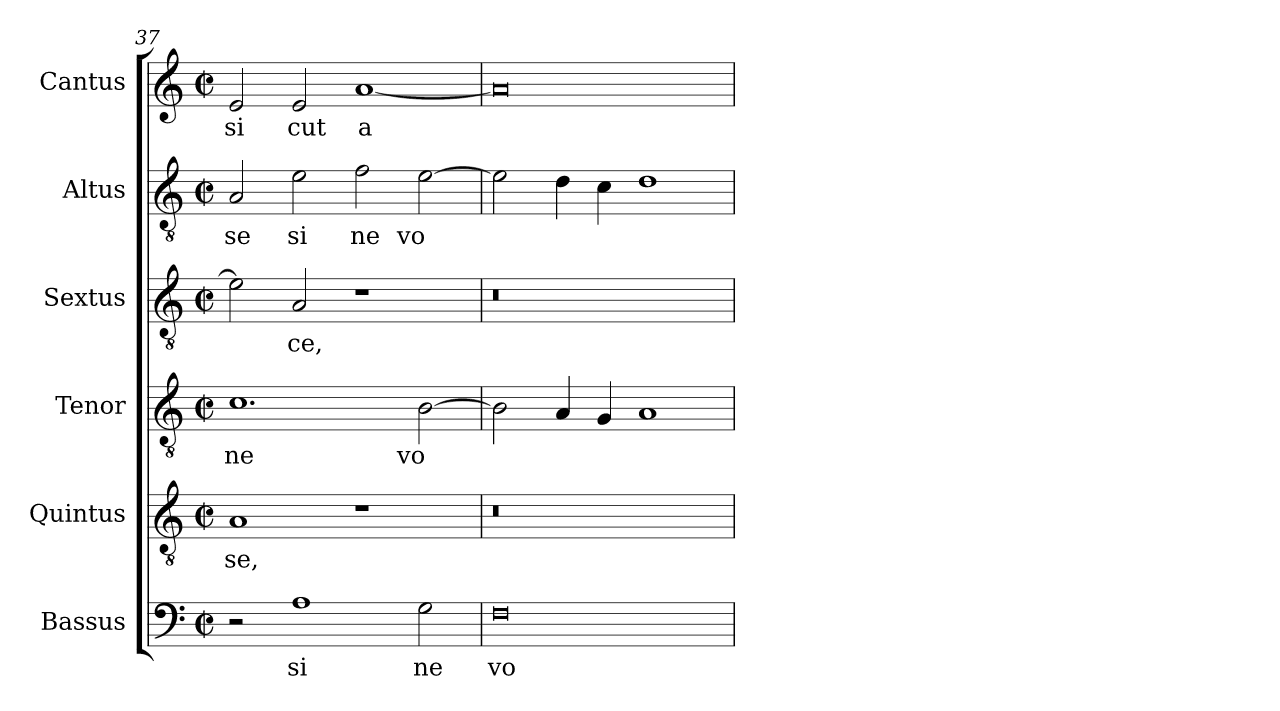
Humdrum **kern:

**kern	**text	**kern	**text	**kern	**text	**kern	**text	**kern	**text	**kern	**text
*part6	*part6	*part5	*part5	*part4	*part4	*part3	*part3	*part2	*part2	*part1	*part1
*staff6	*staff6	*staff5	*staff5	*staff4	*staff4	*staff3	*staff3	*staff2	*staff2	*staff1	*staff1
*I"Bassus	*	*I"Quintus	*	*I"Tenor	*	*I"Sextus	*	*I"Altus	*	*I"Cantus	*
*clefF4	*	*clefGv2	*	*clefGv2	*	*clefGv2	*	*clefGv2	*	*clefG2	*
*M2/2	*	*M2/2	*	*M2/2	*	*M2/2	*	*M2/2	*	*M2/2	*
*met(c|)	*	*met(c|)	*	*met(c|)	*	*met(c|)	*	*met(c|)	*	*met(c|)	*
=37	=37	=37	=37	=37	=37	=37	=37	=37	=37	=37	=37
!	!	!	!LO:LY:b:cj	!	!LO:LY:b:cj	!	!	!	!LO:LY:b:cj	!	!LO:LY:b:cj
2r	.	1A	se,	1.c	ne	2e\]	.	2A/	se	2e/	si
!	!LO:LY:b:cj	!	!	!	!	!	!LO:LY:b:cj	!	!LO:LY:b:cj	!	!LO:LY:b:cj
1A	si	.	.	.	.	2A/	ce,	2e\	si	2e/	cut
!	!	!	!	!	!	!	!	!	!LO:LY:b:cj	!	!LO:LY:b:rj
.	.	1r	.	.	.	1r	.	2f\	ne	[<1a	a
!	!LO:LY:b:cj	!	!	!	!LO:LY:b:cj	!	!	!	!LO:LY:b:cj	!	!
2G\	ne	.	.	[>2B\	vo	.	.	[>2e\	vo	.	.
=38	=38	=38	=38	=38	=38	=38	=38	=38	=38	=38	=38
!	!LO:LY:b:cj	!	!	!	!	!	!	!	!	!	!
0F	vo	0r	.	2B\]	.	0r	.	2e\]	.	0a]	.
.	.	.	.	4A/	.	.	.	4d\	.	.	.
.	.	.	.	4G/	.	.	.	4c\	.	.	.
.	.	.	.	1A	.	.	.	1d	.	.	.
=	=	=	=	=	=	=	=	=	=	=	=
*-	*-	*-	*-	*-	*-	*-	*-	*-	*-	*-	*-
